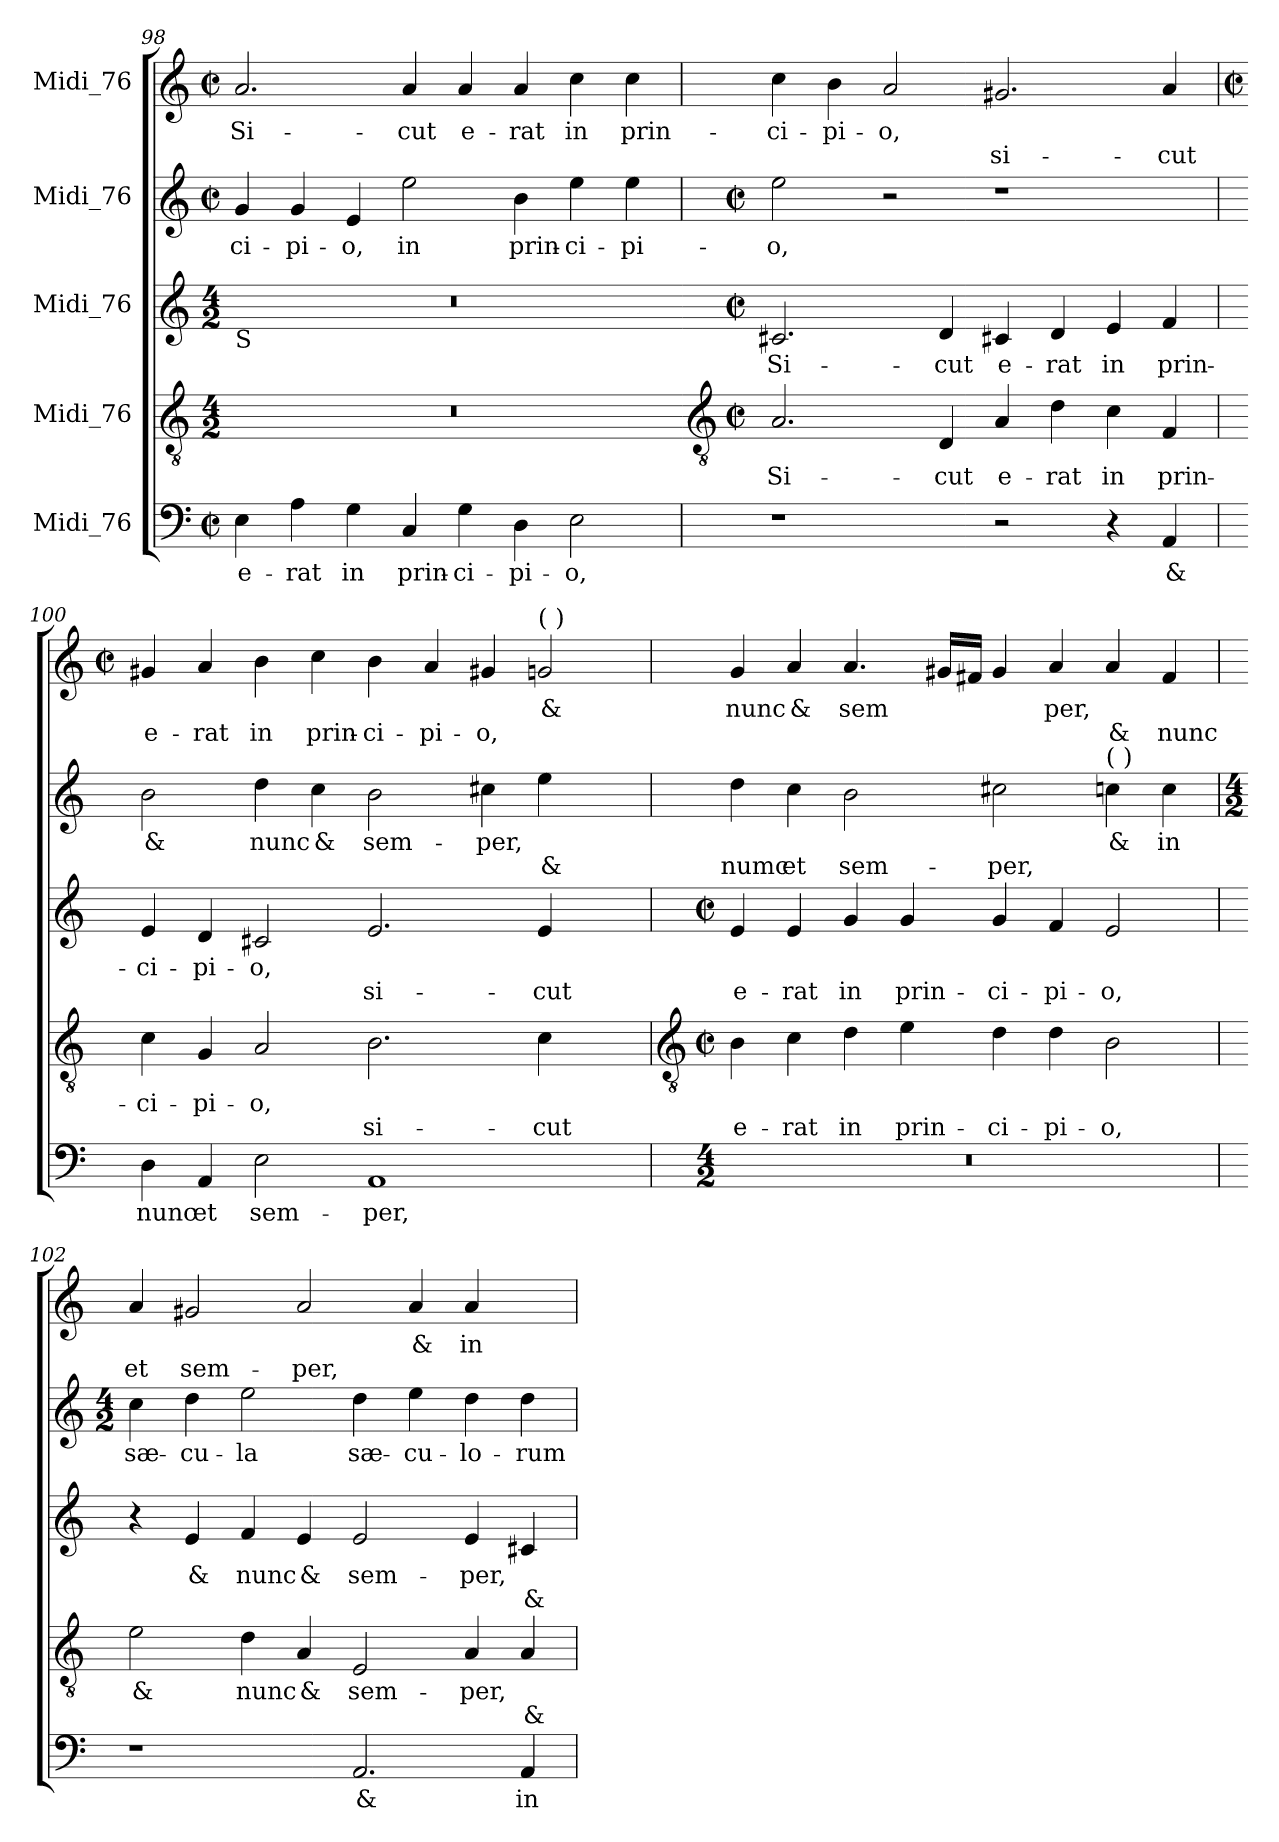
**kern	**text	**kern	**text	**text	**kern	**text	**text	**kern	**text	**text	**kern	**text	**text
*part5	*part5	*part4	*part4	*part4	*part3	*part3	*part3	*part2	*part2	*part2	*part1	*part1	*part1
*staff5	*staff5	*staff4	*staff4	*staff4	*staff3	*staff3	*staff3	*staff2	*staff2	*staff2	*staff1	*staff1	*staff1
*I"Midi_76	*	*I"Midi_76	*	*	*I"Midi_76	*	*	*I"Midi_76	*	*	*I"Midi_76	*	*
!!LO:LB:g=z
*clefF4	*	*clefGv2	*	*	*clefG2	*	*	*clefG2	*	*	*clefG2	*	*
*k[]	*	*k[]	*	*	*k[]	*	*	*k[]	*	*	*k[]	*	*
*C:	*	*C:	*	*	*C:	*	*	*C:	*	*	*C:	*	*
*M4/2	*	*M4/2	*	*	*M4/2	*	*	*M4/2	*	*	*M4/2	*	*
*met(c|)	*	*	*	*	*	*	*	*met(c|)	*	*	*met(c|)	*	*
=98	=98	=98	=98	=98	=98	=98	=98	=98	=98	=98	=98	=98	=98
!	!	!	!	!	!LO:TX:b:t=S	!	!	!	!	!	!	!	!
!	!LO:LY:b	!	!	!	!	!	!	!	!LO:LY:b	!	!	!LO:LY:b	!
4E	e-	0r	.	.	0r	.	.	4g	-ci-	.	2.a	Si-	.
!	!LO:LY:b	!	!	!	!	!	!	!	!LO:LY:b	!	!	!	!
4A	-rat	.	.	.	.	.	.	4g	-pi-	.	.	.	.
!	!LO:LY:b	!	!	!	!	!	!	!	!LO:LY:b	!	!	!	!
4G	in	.	.	.	.	.	.	4e	-o,	.	.	.	.
!	!LO:LY:b	!	!	!	!	!	!	!	!LO:LY:b	!	!	!LO:LY:b	!
4C	prin-	.	.	.	.	.	.	2ee	in	.	4a	-cut	.
!	!LO:LY:b	!	!	!	!	!	!	!	!	!	!	!LO:LY:b	!
4G	-ci-	.	.	.	.	.	.	.	.	.	4a	e-	.
!	!LO:LY:b	!	!	!	!	!	!	!	!LO:LY:b	!	!	!LO:LY:b	!
4D	-pi-	.	.	.	.	.	.	4b	prin-	.	4a	-rat	.
!	!LO:LY:b	!	!	!	!	!	!	!	!LO:LY:b	!	!	!LO:LY:b	!
2E	-o,	.	.	.	.	.	.	4ee	-ci-	.	4cc	in	.
!	!	!	!	!	!	!	!	!	!LO:LY:b	!	!	!LO:LY:b	!
.	.	.	.	.	.	.	.	4ee	-pi-	.	4cc	prin-	.
!!LO:LB:g=z
=99	=99	=99-	=99	=99	=99-	=99	=99	=99	=99	=99	=99	=99	=99
*	*	*clefGv2	*	*	*	*	*	*	*	*	*	*	*
*	*	*M4/2	*	*	*M4/2	*	*	*M4/2	*	*	*	*	*
*	*	*met(c|)	*	*	*met(c|)	*	*	*met(c|)	*	*	*	*	*
!	!	!	!LO:LY:b	!	!	!LO:LY:b	!	!	!LO:LY:b	!	!	!LO:LY:b	!
1r	.	2.A	Si-	.	2.c#X	Si-	.	2ee	-o,	.	4cc	-ci-	.
!	!	!	!	!	!	!	!	!	!	!	!	!LO:LY:b	!
.	.	.	.	.	.	.	.	.	.	.	4b	-pi-	.
!	!	!	!	!	!	!	!	!	!	!	!	!LO:LY:b	!
.	.	.	.	.	.	.	.	2r	.	.	2a	-o,	.
!	!	!	!LO:LY:b	!	!	!LO:LY:b	!	!	!	!	!	!	!
.	.	4D	-cut	.	4d	-cut	.	.	.	.	.	.	.
!	!	!	!LO:LY:b	!	!	!LO:LY:b	!	!	!	!	!	!	!LO:LY:b
2r	.	4A	e-	.	4c#X	e-	.	1r	.	.	2.g#X	.	si-
!	!	!	!LO:LY:b	!	!	!LO:LY:b	!	!	!	!	!	!	!
.	.	4d	-rat	.	4d	-rat	.	.	.	.	.	.	.
!	!	!	!LO:LY:b	!	!	!LO:LY:b	!	!	!	!	!	!	!
4r	.	4c	in	.	4e	in	.	.	.	.	.	.	.
!	!LO:LY:b	!	!LO:LY:b	!	!	!LO:LY:b	!	!	!	!	!	!	!LO:LY:b
4AA	&	4F	prin-	.	4f	prin-	.	.	.	.	4a	.	-cut
!!LO:LB:g=z
=100	=100	=100	=100	=100	=100	=100	=100	=100	=100	=100	=100	=100	=100
*	*	*	*	*	*	*	*	*	*	*	*M4/2	*	*
*	*	*	*	*	*	*	*	*	*	*	*met(c|)	*	*
!	!LO:LY:b	!	!LO:LY:b	!	!	!LO:LY:b	!	!	!LO:LY:b	!	!	!	!LO:LY:b
4D	nunc	4c	-ci-	.	4e	-ci-	.	2b	&	.	4g#X	.	e-
!	!LO:LY:b	!	!LO:LY:b	!	!	!LO:LY:b	!	!	!	!	!	!	!LO:LY:b
4AA	et	4G	-pi-	.	4d	-pi-	.	.	.	.	4a	.	-rat
!	!LO:LY:b	!	!LO:LY:b	!	!	!LO:LY:b	!	!	!LO:LY:b	!	!	!	!LO:LY:b
2E	sem-	2A	-o,	.	2c#X	-o,	.	4dd	nunc	.	4b	.	in
!	!	!	!	!	!	!	!	!	!LO:LY:b	!	!	!	!LO:LY:b
.	.	.	.	.	.	.	.	4cc	&	.	4cc	.	prin-
!	!LO:LY:b	!	!	!LO:LY:b	!	!	!LO:LY:b	!	!LO:LY:b	!	!	!	!LO:LY:b
1AA	-per,	2.B	.	si-	2.e	.	si-	2b	sem-	.	4b	.	-ci-
!	!	!	!	!	!	!	!	!	!	!	!	!	!LO:LY:b
.	.	.	.	.	.	.	.	.	.	.	4a	.	-pi-
!	!	!	!	!	!	!	!	!	!LO:LY:b	!	!	!	!LO:LY:b
.	.	.	.	.	.	.	.	4cc#X	-per,	.	4g#X	.	-o,
!	!	!	!	!	!	!	!	!	!	!	!LO:TX:a:t=(  )	!	!
!	!	!	!	!LO:LY:b	!	!	!LO:LY:b	!	!	!LO:LY:b	!	!LO:LY:b	!
.	.	4c	.	-cut	4e	.	-cut	4ee	.	&	2g	&	.
4ryy	.	4ryy	.	.	4ryy	.	.	4ryy	.	.	.	.	.
!!LO:LB:g=z
=101	=101	=101	=101	=101	=101	=101	=101	=101	=101	=101	=101	=101	=101
*	*	*clefGv2	*	*	*	*	*	*	*	*	*	*	*
*M4/2	*	*M4/2	*	*	*M4/2	*	*	*	*	*	*	*	*
*	*	*met(c|)	*	*	*met(c|)	*	*	*	*	*	*	*	*
!	!	!	!	!LO:LY:b	!	!	!LO:LY:b	!	!	!LO:LY:b	!	!LO:LY:b	!
0r	.	4B	.	e-	4e	.	e-	4dd	.	numc	4g	nunc	.
!	!	!	!	!LO:LY:b	!	!	!LO:LY:b	!	!	!LO:LY:b	!	!LO:LY:b	!
.	.	4c	.	-rat	4e	.	-rat	4cc	.	et	4a	&	.
!	!	!	!	!LO:LY:b	!	!	!LO:LY:b	!	!	!LO:LY:b	!	!LO:LY:b	!
.	.	4d	.	in	4g	.	in	2b	.	sem-	4.a	sem	.
!	!	!	!	!LO:LY:b	!	!	!LO:LY:b	!	!	!	!	!	!
.	.	4e	.	prin-	4g	.	prin-	.	.	.	.	.	.
.	.	.	.	.	.	.	.	.	.	.	16g#XLL	.	.
.	.	.	.	.	.	.	.	.	.	.	16f#JJ	.	.
!	!	!	!	!LO:LY:b	!	!	!LO:LY:b	!	!	!LO:LY:b	!	!	!
.	.	4d	.	-ci-	4g	.	-ci-	2cc#X	.	-per,	4g#	.	.
!	!	!	!	!LO:LY:b	!	!	!LO:LY:b	!	!	!	!	!LO:LY:b	!
.	.	4d	.	-pi-	4f	.	-pi-	.	.	.	4a	per,	.
!	!	!	!	!	!	!	!	!LO:TX:a:t=(  )	!	!	!	!	!
!	!	!	!	!LO:LY:b	!	!	!LO:LY:b	!	!LO:LY:b	!	!	!	!LO:LY:b
.	.	2B	.	-o,	2e	.	-o,	4cc	&	.	4a	.	&
!	!	!	!	!	!	!	!	!	!LO:LY:b	!	!	!	!LO:LY:b
.	.	.	.	.	.	.	.	4cc	in	.	4f#	.	nunc
!!LO:LB:g=z
=102	=102	=102	=102	=102	=102	=102	=102	=102	=102	=102	=102	=102	=102
*	*	*	*	*	*	*	*	*M4/2	*	*	*	*	*
!	!	!	!LO:LY:b	!	!	!	!	!	!LO:LY:b	!	!	!	!LO:LY:b
1r	.	2e	&	.	4r	.	.	4cc	sæ-	.	4a	.	et
!	!	!	!	!	!	!LO:LY:b	!	!	!LO:LY:b	!	!	!	!LO:LY:b
.	.	.	.	.	4e	&	.	4dd	-cu-	.	2g#X	.	sem-
!	!	!	!LO:LY:b	!	!	!LO:LY:b	!	!	!LO:LY:b	!	!	!	!
.	.	4d	nunc	.	4f	nunc	.	2ee	-la	.	.	.	.
!	!	!	!LO:LY:b	!	!	!LO:LY:b	!	!	!	!	!	!	!LO:LY:b
.	.	4A	&	.	4e	&	.	.	.	.	2a	.	-per,
!	!LO:LY:b	!	!LO:LY:b	!	!	!LO:LY:b	!	!	!LO:LY:b	!	!	!	!
2.AA	&	2E	sem-	.	2e	sem-	.	4dd	sæ-	.	.	.	.
!	!	!	!	!	!	!	!	!	!LO:LY:b	!	!	!LO:LY:b	!
.	.	.	.	.	.	.	.	4ee	-cu-	.	4a	&	.
!	!	!	!LO:LY:b	!	!	!LO:LY:b	!	!	!LO:LY:b	!	!	!LO:LY:b	!
.	.	4A	-per,	.	4e	-per,	.	4dd	-lo-	.	4a	in	.
!	!LO:LY:b	!	!	!LO:LY:b	!	!	!LO:LY:b	!	!LO:LY:b	!	!	!	!
4AA	in	4A	.	&	4c#X	.	&	4dd	-rum	.	4ryy	.	.
=	=	=	=	=	=	=	=	=	=	=	=	=	=
*-	*-	*-	*-	*-	*-	*-	*-	*-	*-	*-	*-	*-	*-
